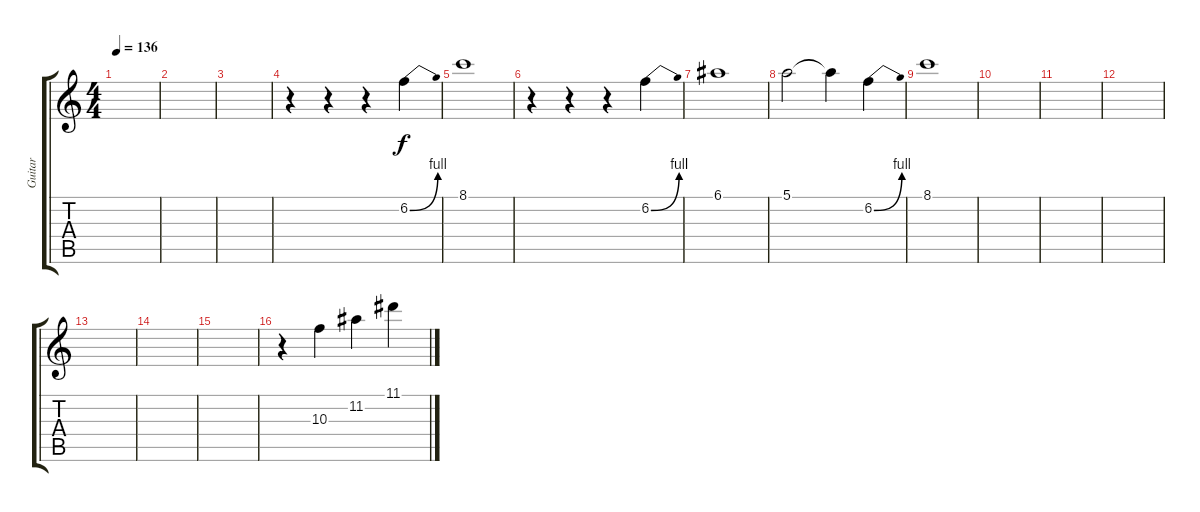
\track ("Guitar" "Guitar") {instrument distortionguitar}
\staff {score tabs}
\tuning (E4 B3 G3 D3 A2 E2) {hide}
\ts (4 4)
\tempo 136
\clef g2
\ks c
|
|
|
r.4 r.4 r.4 6.2{be (bend 0 0 60 4)}.4 |
8.1.1 |
r.4 r.4 r.4 6.2{be (bend 0 0 60 4)}.4 |
6.1.1 |
5.1.2 5.1{t}.4 6.2{be (bend 0 0 60 4)}.4 |
8.1.1 |
|
|
|
|
|
|
r.4 10.3.4 11.2.4 11.1.4
